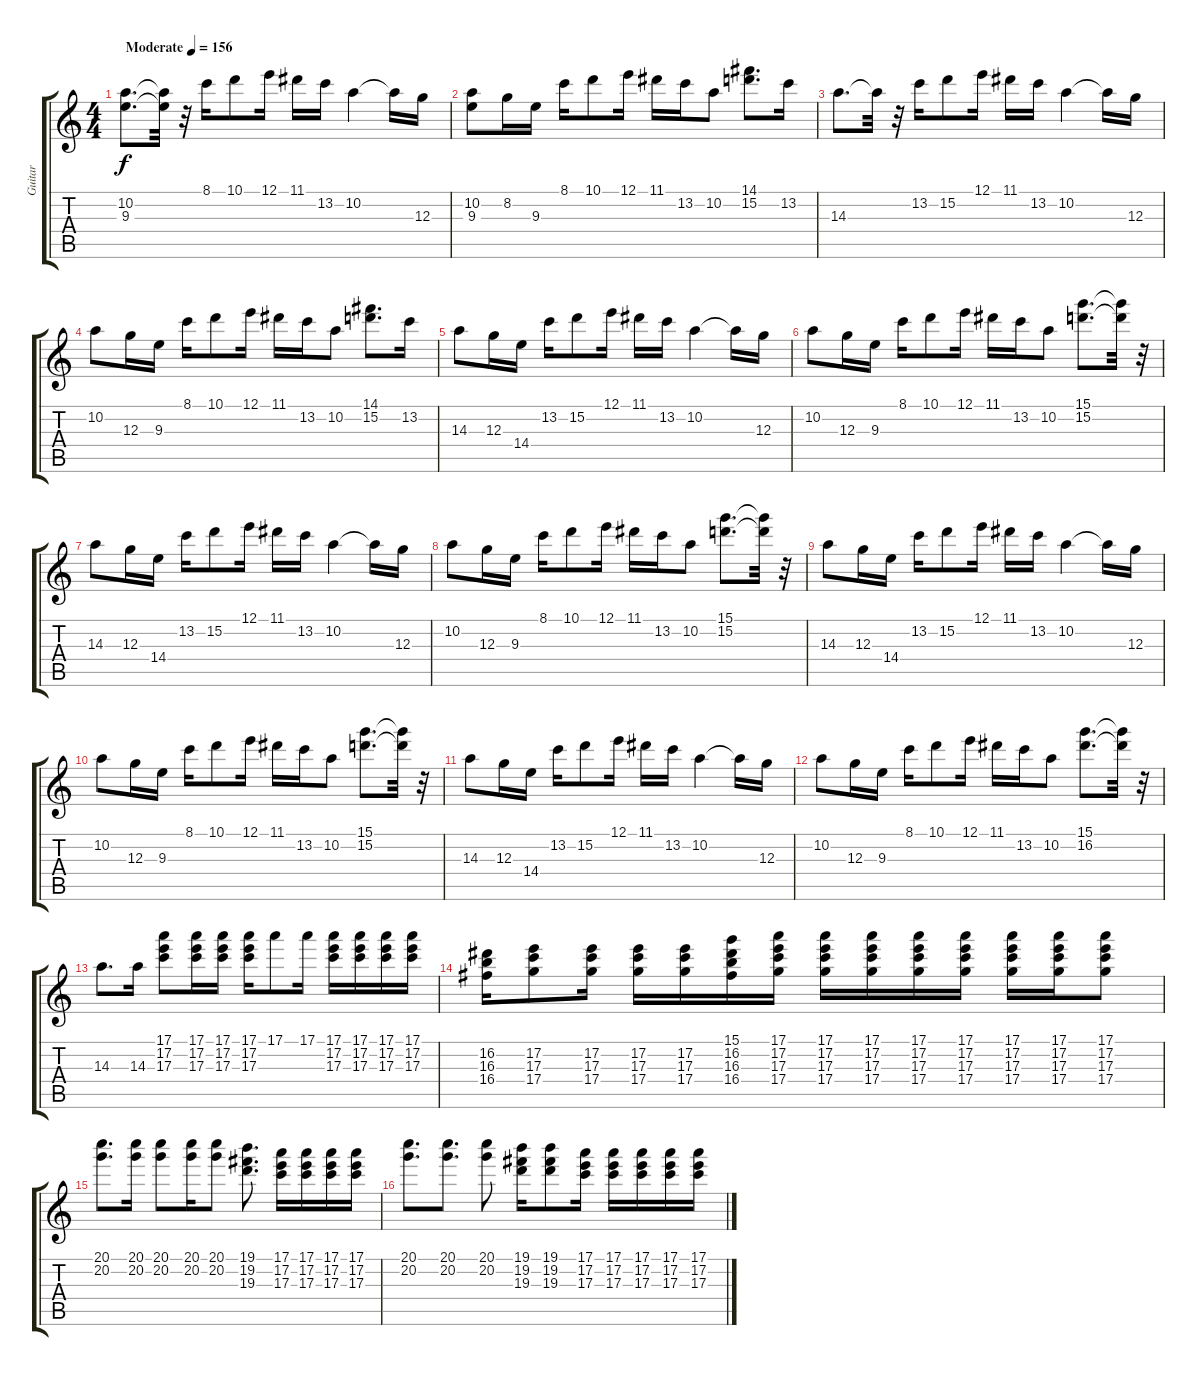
\track ("Guitar" "Guitar") {instrument distortionguitar}
\staff {score tabs}
\tuning (E4 B3 G3 D3 A2 E2) {hide}
\ts (4 4)
\tempo (156 "Moderate")
\clef g2
\ks c
(10.2 9.3).8{d dy f instrument distortionguitar} (10.2{t} 9.3{t}).32 r.32 8.1.16 10.1.8 12.1.16 11.1.16 13.2.16 10.2.4 10.2{t}.16 12.3.16 |
(10.2 9.3).8 8.2.16 9.3.16 8.1.16 10.1.8 12.1.16 11.1.16 13.2.16 10.2.8 (14.1 15.2).8{d} 13.2.16 |
14.3.8{d} 14.3{t}.32 r.32 13.2.16 15.2.8 12.1.16 11.1.16 13.2.16 10.2.4 10.2{t}.16 12.3.16 |
10.2.8 12.3.16 9.3.16 8.1.16 10.1.8 12.1.16 11.1.16 13.2.16 10.2.8 (14.1 15.2).8{d} 13.2.16 |
14.3.8 12.3.16 14.4.16 13.2.16 15.2.8 12.1.16 11.1.16 13.2.16 10.2.4 10.2{t}.16 12.3.16 |
10.2.8 12.3.16 9.3.16 8.1.16 10.1.8 12.1.16 11.1.16 13.2.16 10.2.8 (15.1 15.2).8{d} (15.1{t} 15.2{t}).32 r.32 |
14.3.8 12.3.16 14.4.16 13.2.16 15.2.8 12.1.16 11.1.16 13.2.16 10.2.4 10.2{t}.16 12.3.16 |
10.2.8 12.3.16 9.3.16 8.1.16 10.1.8 12.1.16 11.1.16 13.2.16 10.2.8 (15.1 15.2).8{d} (15.1{t} 15.2{t}).32 r.32 |
14.3.8 12.3.16 14.4.16 13.2.16 15.2.8 12.1.16 11.1.16 13.2.16 10.2.4 10.2{t}.16 12.3.16 |
10.2.8 12.3.16 9.3.16 8.1.16 10.1.8 12.1.16 11.1.16 13.2.16 10.2.8 (15.1 15.2).8{d} (15.1{t} 15.2{t}).32 r.32 |
14.3.8 12.3.16 14.4.16 13.2.16 15.2.8 12.1.16 11.1.16 13.2.16 10.2.4 10.2{t}.16 12.3.16 |
10.2.8 12.3.16 9.3.16 8.1.16 10.1.8 12.1.16 11.1.16 13.2.16 10.2.8 (15.1 16.2).8{d} (15.1{t} 16.2{t}).32 r.32 |
14.3.8{d} 14.3.16 (17.1 17.2 17.3).8 (17.1 17.2 17.3).16{instrument electricguitarmuted} (17.1 17.2 17.3).16 (17.1 17.2 17.3).16 17.1.8{instrument distortionguitar} 17.1.16 (17.1 17.2 17.3).16 (17.1 17.2 17.3).16{instrument electricguitarmuted} (17.1 17.2 17.3).16 (17.1 17.2 17.3).16 |
(16.2 16.3 16.4).16{instrument distortionguitar} (17.2 17.3 17.4).8 (17.2 17.3 17.4).16 (17.2 17.3 17.4).16{instrument electricguitarmuted} (17.2 17.3 17.4).16 (15.1 16.2 16.3 16.4).16{instrument distortionguitar} (17.1 17.2 17.3 17.4).16 (17.1 17.2 17.3 17.4).16 (17.1 17.2 17.3 17.4).16 (17.1 17.2 17.3 17.4).16{instrument electricguitarmuted} (17.1 17.2 17.3 17.4).16 (17.1 17.2 17.3 17.4).16{instrument distortionguitar} (17.1 17.2 17.3 17.4).16 (17.1 17.2 17.3 17.4).8 |
(20.1 20.2).8{d} (20.1 20.2).16 (20.1 20.2).8 (20.1 20.2).16 (20.1 20.2).8 (19.1 19.2 19.3).8{d} (17.1 17.2 17.3).16 (17.1 17.2 17.3).16 (17.1 17.2 17.3).16{instrument electricguitarmuted} (17.1 17.2 17.3).16{instrument distortionguitar} |
(20.1 20.2).8{d} (20.1 20.2).8{d} (20.1 20.2).8 (19.1 19.2 19.3).16{instrument electricguitarmuted} (19.1 19.2 19.3).8{instrument distortionguitar} (17.1 17.2 17.3).16{instrument electricguitarmuted} (17.1 17.2 17.3).16{instrument distortionguitar} (17.1 17.2 17.3).16{instrument electricguitarmuted} (17.1 17.2 17.3).16 (17.1 17.2 17.3).16
